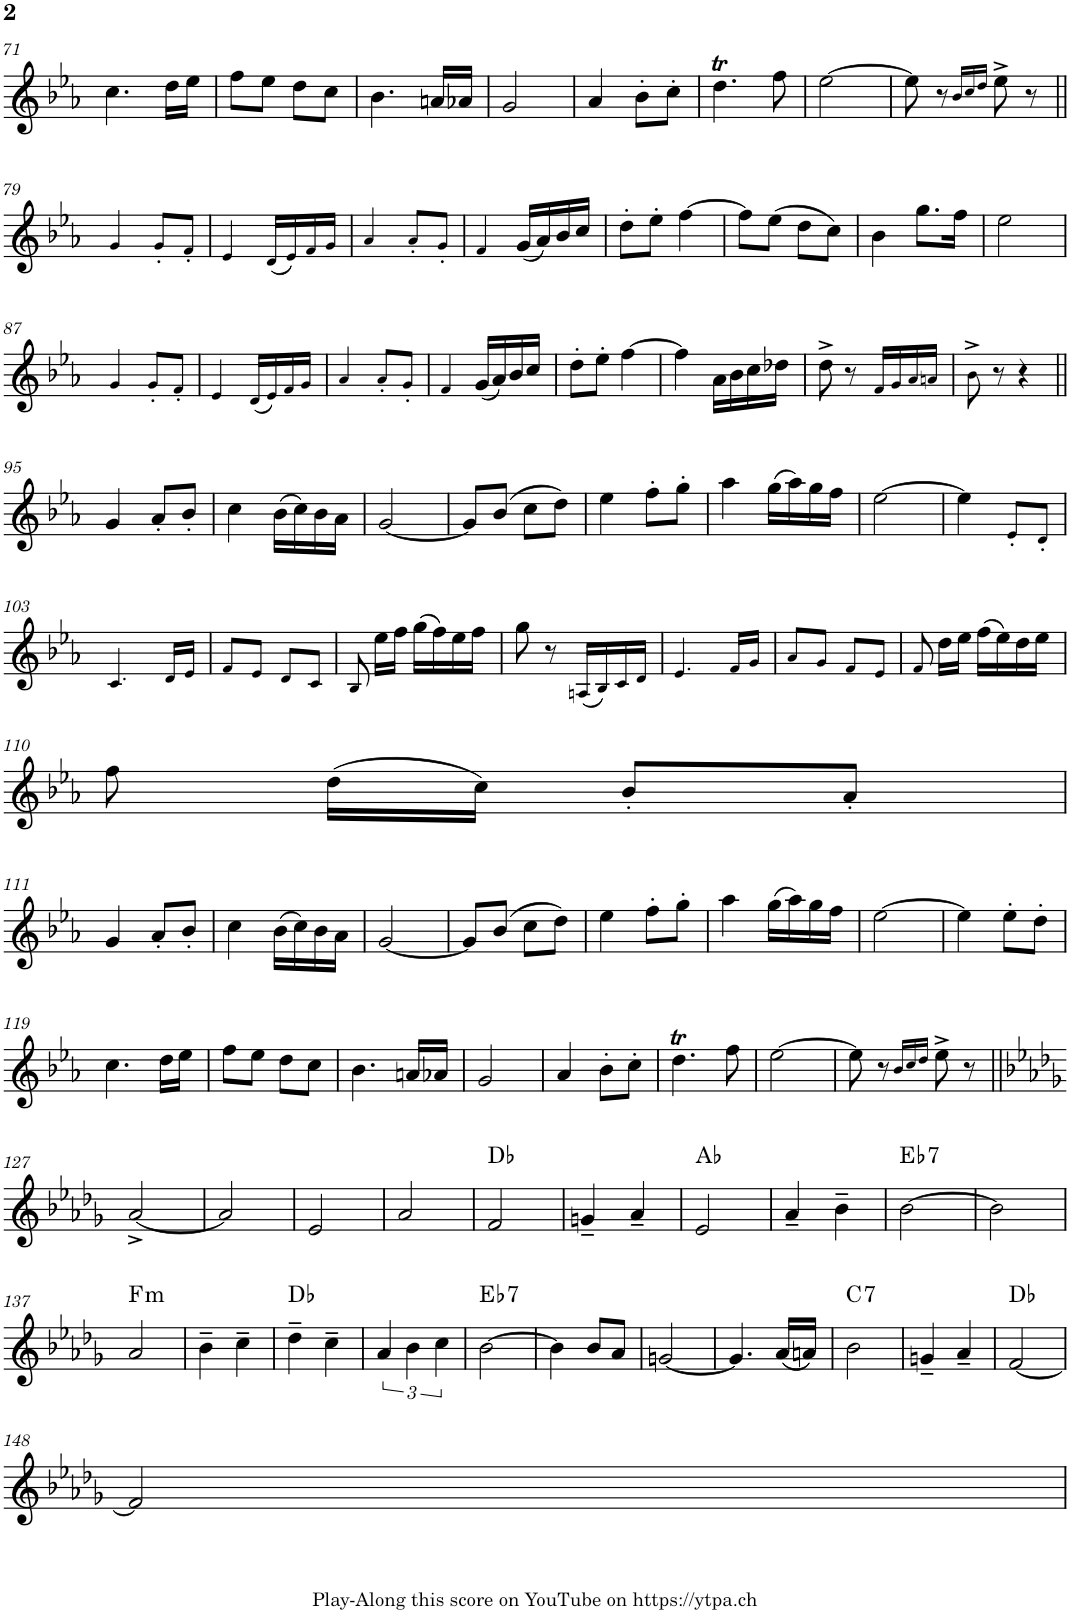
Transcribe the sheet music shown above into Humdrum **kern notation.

**kern	**harte
*part1	*part1
*staff1	*
*I"Piano	*
*I'Pno.	*
!!LO:PB:g=z
*clefG2	*
*k[b-e-a-]	*
*M2/4	*
=71	=71
4.cc\	.
16dd\LL	.
16ee-\JJ	.
=72	=72
8ff\L	.
8ee-\J	.
8dd\L	.
8cc\J	.
=73	=73
4.b-\	.
16an/LL	.
16a-X/JJ	.
=74	=74
2g/	.
=75	=75
4a-/	.
8b-'\L	.
8cc'\J	.
=76	=76
4.ddt\	.
8ff\	.
=77	=77
[2ee-\	.
=78	=78
8ee-\]	.
8r	.
16qb-/LL	.
16qcc/	.
16qdd/JJ	.
8ee-^\	.
8r	.
!!LO:LB:g=z
=79||	=79||
4g!/	.
8g'!/L	.
8f'!/J	.
=80	=80
4e-!/	.
(16d!/LL	.
16e-!/)	.
16f!/	.
16g!/JJ	.
=81	=81
4a-!/	.
8a-'!/L	.
8g'!/J	.
=82	=82
4f!/	.
(16g/LL	.
16a-/)	.
16b-/	.
16cc/JJ	.
=83	=83
8dd'\L	.
8ee-'\J	.
[4ff\	.
=84	=84
8ff\L]	.
(8ee-\J	.
8dd\L	.
8cc\J)	.
=85	=85
4b-\	.
8.gg\L	.
16ff\Jk	.
=86	=86
2ee-\	.
!!LO:LB:g=z
=87	=87
4g!/	.
8g'!/L	.
8f'!/J	.
=88	=88
4e-!/	.
(16d!/LL	.
16e-!/)	.
16f!/	.
16g!/JJ	.
=89	=89
4a-!/	.
8a-'!/L	.
8g'!/J	.
=90	=90
4f!/	.
(16g/LL	.
16a-/)	.
16b-/	.
16cc/JJ	.
=91	=91
8dd'\L	.
8ee-'\J	.
[4ff\	.
=92	=92
4ff\]	.
16a-\LL	.
16b-\	.
16cc\	.
16dd-X\JJ	.
=93	=93
8dd^\	.
8r	.
16f!/LL	.
16g!/	.
16a-!/	.
16an!/JJ	.
=94	=94
8b-^!\	.
8r	.
4r	.
!!LO:LB:g=z
=95||	=95||
4g/	.
8a-'/L	.
8b-'/J	.
=96	=96
4cc\	.
(16b-\LL	.
16cc\)	.
16b-\	.
16a-\JJ	.
=97	=97
[2g/	.
=98	=98
8g/L]	.
(8b-/J	.
8cc\L	.
8dd\J)	.
=99	=99
4ee-\	.
8ff'\L	.
8gg'\J	.
=100	=100
4aa-\	.
(16gg\LL	.
16aa-\)	.
16gg\	.
16ff\JJ	.
=101	=101
[2ee-\	.
=102	=102
4ee-\]	.
8e-'!/L	.
8d'!/J	.
!!LO:LB:g=z
=103	=103
4.c!/	.
16d!/LL	.
16e-!/JJ	.
=104	=104
8f!/L	.
8e-!/J	.
8d!/L	.
8c!/J	.
=105	=105
8B-!/	.
16ee-\LL	.
16ff\JJ	.
(16gg\LL	.
16ff\)	.
16ee-\	.
16ff\JJ	.
=106	=106
8gg\	.
8r	.
(16An!/LL	.
16B-!/)	.
16c!/	.
16d!/JJ	.
=107	=107
4.e-!/	.
16f!/LL	.
16g!/JJ	.
=108	=108
8a-!/L	.
8g!/J	.
8f!/L	.
8e-!/J	.
=109	=109
8f!/	.
16dd\LL	.
16ee-\JJ	.
(16ff\LL	.
16ee-\)	.
16dd\	.
16ee-\JJ	.
!!LO:LB:g=z
=110	=110
8ff\	.
(16dd\LL	.
16cc\JJ)	.
8b-'/L	.
8a-'/J	.
!!LO:LB:g=z
=111	=111
4g/	.
8a-'/L	.
8b-'/J	.
=112	=112
4cc\	.
(16b-\LL	.
16cc\)	.
16b-\	.
16a-\JJ	.
=113	=113
[2g/	.
=114	=114
8g/L]	.
(8b-/J	.
8cc\L	.
8dd\J)	.
=115	=115
4ee-\	.
8ff'\L	.
8gg'\J	.
=116	=116
4aa-\	.
(16gg\LL	.
16aa-\)	.
16gg\	.
16ff\JJ	.
=117	=117
[2ee-\	.
=118	=118
4ee-\]	.
8ee-'\L	.
8dd'\J	.
!!LO:LB:g=z
=119	=119
4.cc\	.
16dd\LL	.
16ee-\JJ	.
=120	=120
8ff\L	.
8ee-\J	.
8dd\L	.
8cc\J	.
=121	=121
4.b-\	.
16an/LL	.
16a-X/JJ	.
=122	=122
2g/	.
=123	=123
4a-/	.
8b-'\L	.
8cc'\J	.
=124	=124
4.ddt\	.
8ff\	.
=125	=125
[2ee-\	.
=126	=126
8ee-\]	.
8r	.
16qb-/LL	.
16qcc/	.
16qdd/JJ	.
8ee-^\	.
8r	.
!!LO:LB:g=z
=127||	=127||
*k[b-e-a-d-g-]	*
[2a-^/	.
=128	=128
2a-/]	.
=129	=129
2e-/	.
=130	=130
2a-/	.
=131	=131
2f/	Db:maj
=132	=132
4gn~/	.
4a-~/	.
=133	=133
2e-/	Ab:maj
=134	=134
4a-~/	.
4b-~\	.
=135	=135
!	!LO:H:kt=7
[2b-\	Eb:7
=136	=136
2b-\]	.
!!LO:LB:g=z
=137	=137
!	!LO:H:kt=m
2a-/	F:min
=138	=138
4b-~\	.
4cc~\	.
=139	=139
4dd-~\	Db:maj
4cc~\	.
=140	=140
6a-/	.
6b-\	.
6cc\	.
=141	=141
!	!LO:H:kt=7
[2b-\	Eb:7
=142	=142
4b-\]	.
8b-/L	.
8a-/J	.
=143	=143
[2gn/	.
=144	=144
4.g/]	.
(16a-/LL	.
16an/JJ)	.
=145	=145
!	!LO:H:kt=7
2b-\	C:7
=146	=146
4gn~/	.
4a-~/	.
=147	=147
[2f/	Db:maj
!!LO:LB:g=z
=148	=148
2f/]	.
=	=
*-	*-
